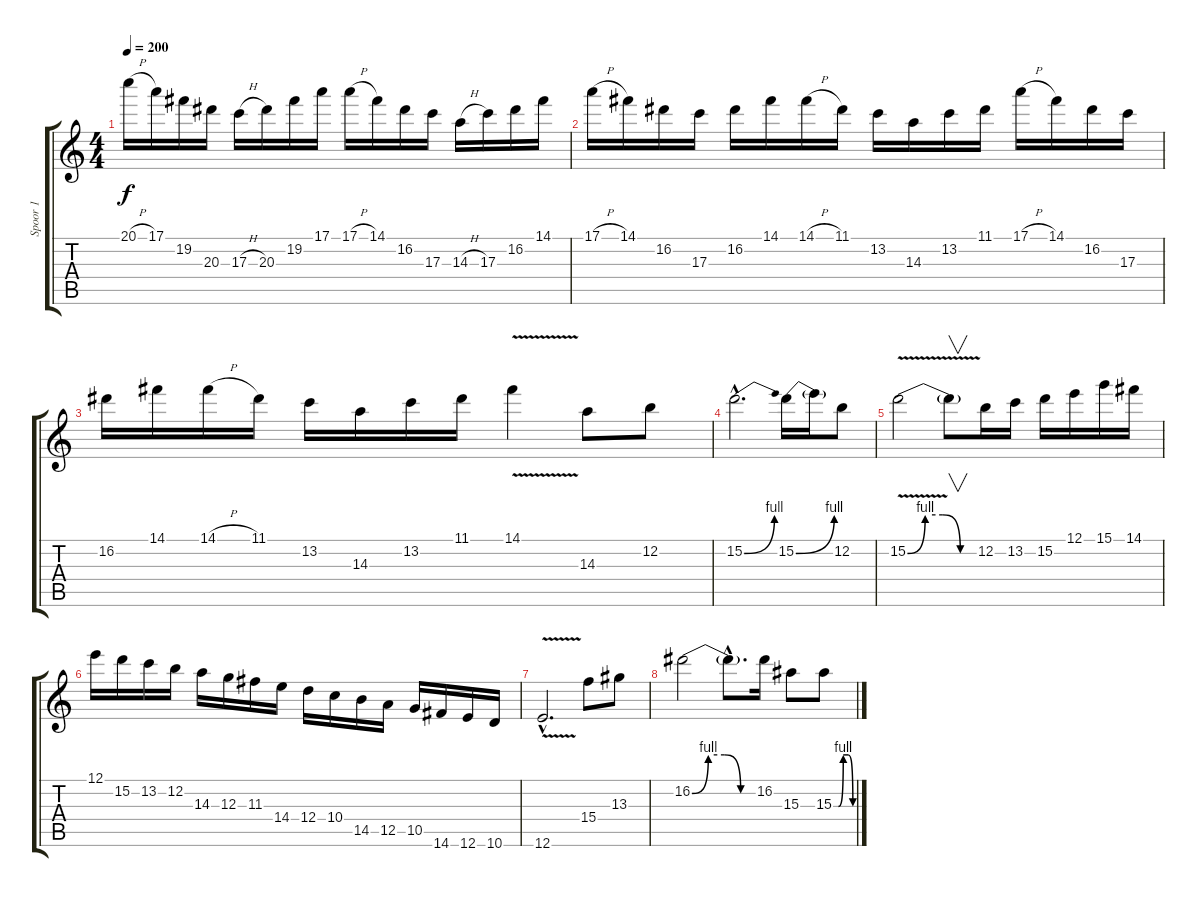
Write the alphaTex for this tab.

\track ("Spoor 1" "Spoor 1") {instrument distortionguitar}
\staff {score tabs}
\tuning (E4 B3 G3 D3 A2 E2) {hide}
\ts (4 4)
\tempo 200
\clef g2
\ks c
20.1{h}.16{dy f} 17.1.16 19.2.16 20.3.16 17.3{h}.16 20.3.16 19.2.16 17.1.16 17.1{h}.16 14.1.16 16.2.16 17.3.16 14.3{h}.16 17.3.16 16.2.16 14.1.16 |
17.1{h}.16 14.1.16 16.2.16 17.3.16 16.2.16 14.1.16 14.1{h}.16 11.1.16 13.2.16 14.3.16 13.2.16 11.1.16 17.1{h}.16 14.1.16 16.2.16 17.3.16 |
16.2.16 14.1.16 14.1{h}.16 11.1.16 13.2.16 14.3.16 13.2.16 11.1.16 14.1{v}.4 14.3.8 12.2.8 |
15.2{be (bend 0 0 60 4) hac}.2{d} 15.2{be (bend 0 0 60 4)}.16 15.2{t}.16 12.2.8 |
15.2{be (custom 0 0 15 4 30 4 45 0 60 0) v}.2 15.2{t}.8{v} 12.2.16 13.2.16 15.2.16 12.1.16 15.1.16 14.1.16 |
12.1.16 15.2.16 13.2.16 12.2.16 14.3.16 12.3.16 11.3.16 14.4.16 12.4.16 10.4.16 14.5.16 12.5.16 10.5.16 14.6.16 12.6.16 10.6.16 |
12.6{v hac}.2{d} 15.4.8 13.3.8 |
16.2{be (custom 0 0 15 4 30 4 45 0 60 0)}.2 16.2{hac t}.8{d} 16.2.16 15.3.8 15.3{be (custom 0 0 15 0 30 4 45 4 60 0)}.8
